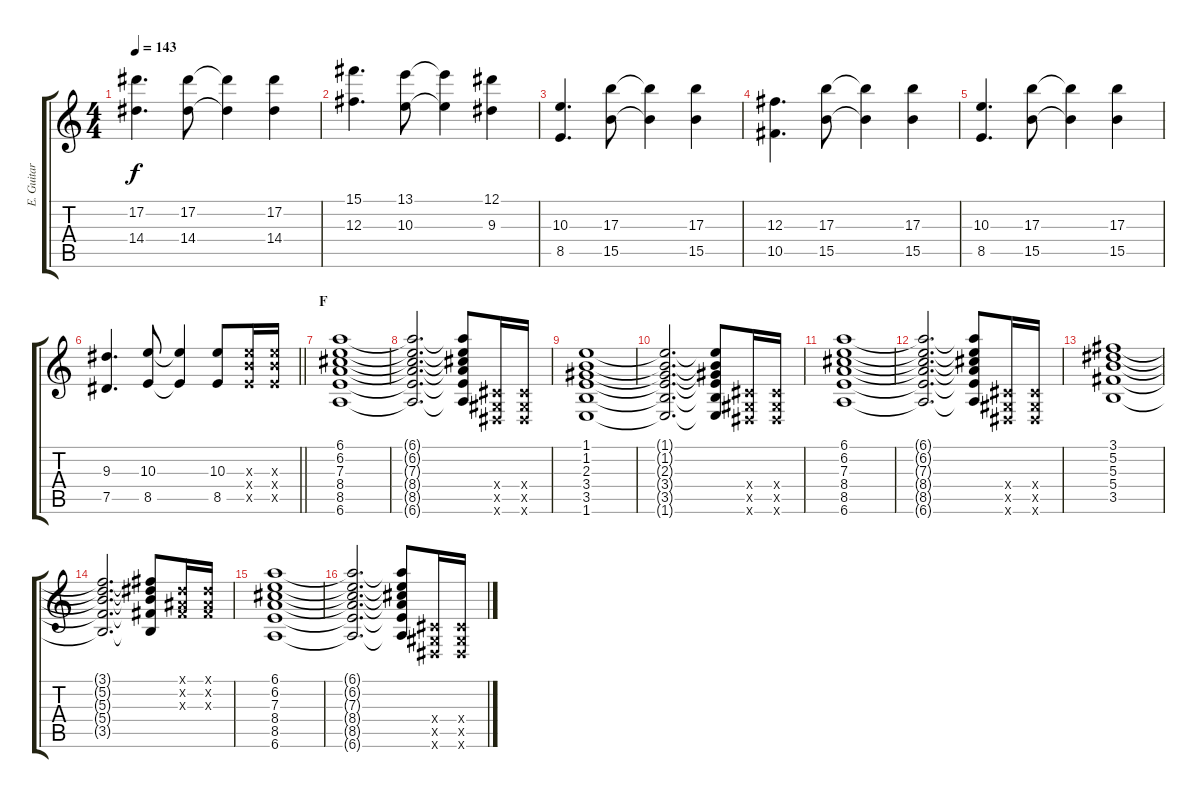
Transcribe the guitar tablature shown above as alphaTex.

\track ("E. Guitar II" "E. Guitar ") {instrument distortionguitar}
\staff {score tabs}
\tuning (Eb4 Bb3 Gb3 Db3 Ab2 Eb2) {hide}
\ts (4 4)
\tempo 143
\clef g2
\ks c
(17.2 14.4).4{d dy f} (17.2 14.4).8 (17.2{t} 14.4{t}).4 (17.2 14.4).4 |
(15.1 12.3).4{d} (13.1 10.3).8 (13.1{t} 10.3{t}).4 (12.1 9.3).4 |
(10.3 8.5).4{d} (17.3 15.5).8 (17.3{t} 15.5{t}).4 (17.3 15.5).4 |
(12.3 10.5).4{d} (17.3 15.5).8 (17.3{t} 15.5{t}).4 (17.3 15.5).4 |
(10.3 8.5).4{d} (17.3 15.5).8 (17.3{t} 15.5{t}).4 (17.3 15.5).4 |
\barLineRight lightlight
(9.3 7.5).4{d} (10.3 8.5).8 (10.3{t} 8.5{t}).4 (10.3 8.5).8 (10.3{x} 10.4{x} 8.5{x}).16 (10.3{x} 10.4{x} 8.5{x}).16 |
\section ("" "F")
(6.1 6.2 7.3 8.4 8.5 6.6).1 |
(6.1{t} 6.2{t} 7.3{t} 8.4{t} 8.5{t} 6.6{t}).2{d} (6.1{t} 6.2{t} 7.3{t} 8.4{t} 8.5{t} 6.6{t}).8 (0.4{x} 0.5{x} 0.6{x}).16 (0.4{x} 0.5{x} 0.6{x}).16 |
(1.1 1.2 2.3 3.4 3.5 1.6).1 |
(1.1{t} 1.2{t} 2.3{t} 3.4{t} 3.5{t} 1.6{t}).2{d} (1.1{t} 1.2{t} 2.3{t} 3.4{t} 3.5{t} 1.6{t}).8 (0.4{x} 0.5{x} 0.6{x}).16 (0.4{x} 0.5{x} 0.6{x}).16 |
(6.1 6.2 7.3 8.4 8.5 6.6).1 |
(6.1{t} 6.2{t} 7.3{t} 8.4{t} 8.5{t} 6.6{t}).2{d} (6.1{t} 6.2{t} 7.3{t} 8.4{t} 8.5{t} 6.6{t}).8 (0.4{x} 0.5{x} 0.6{x}).16 (0.4{x} 0.5{x} 0.6{x}).16 |
(3.1 5.2 5.3 5.4 3.5).1 |
(3.1{t} 5.2{t} 5.3{t} 5.4{t} 3.5{t}).2{d} (3.1{t} 5.2{t} 5.3{t} 5.4{t} 3.5{t}).8 (0.1{x} 0.2{x} 0.3{x}).16 (0.1{x} 0.2{x} 0.3{x}).16 |
(6.1 6.2 7.3 8.4 8.5 6.6).1 |
(6.1{t} 6.2{t} 7.3{t} 8.4{t} 8.5{t} 6.6{t}).2{d} (6.1{t} 6.2{t} 7.3{t} 8.4{t} 8.5{t} 6.6{t}).8 (0.4{x} 0.5{x} 0.6{x}).16 (0.4{x} 0.5{x} 0.6{x}).16
